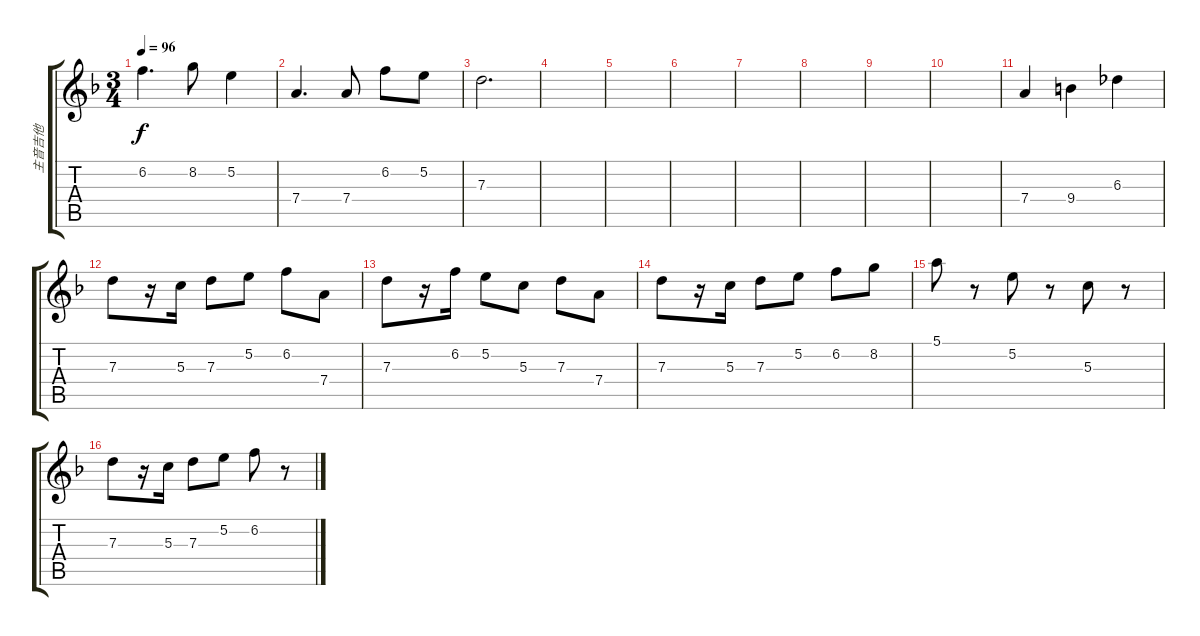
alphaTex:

\track ("主音吉他" "主音吉他") {instrument electricguitarjazz}
\staff {score tabs}
\tuning (E4 B3 G3 D3 A2 E2) {hide}
\ts (3 4)
\tempo 96
\clef g2
\ks f
6.2.4{d dy f} 8.2.8 5.2.4 |
7.4.4{d} 7.4.8 6.2.8 5.2.8 |
7.3.2{d} |
|
|
|
|
|
|
|
7.4.4 9.4.4 6.3.4 |
7.3.8 r.16 5.3.16 7.3.8 5.2.8 6.2.8 7.4.8 |
7.3.8 r.16 6.2.16 5.2.8 5.3.8 7.3.8 7.4.8 |
7.3.8 r.16 5.3.16 7.3.8 5.2.8 6.2.8 8.2.8 |
5.1.8 r.8 5.2.8 r.8 5.3.8 r.8 |
7.3.8 r.16 5.3.16 7.3.8 5.2.8 6.2.8 r.8
